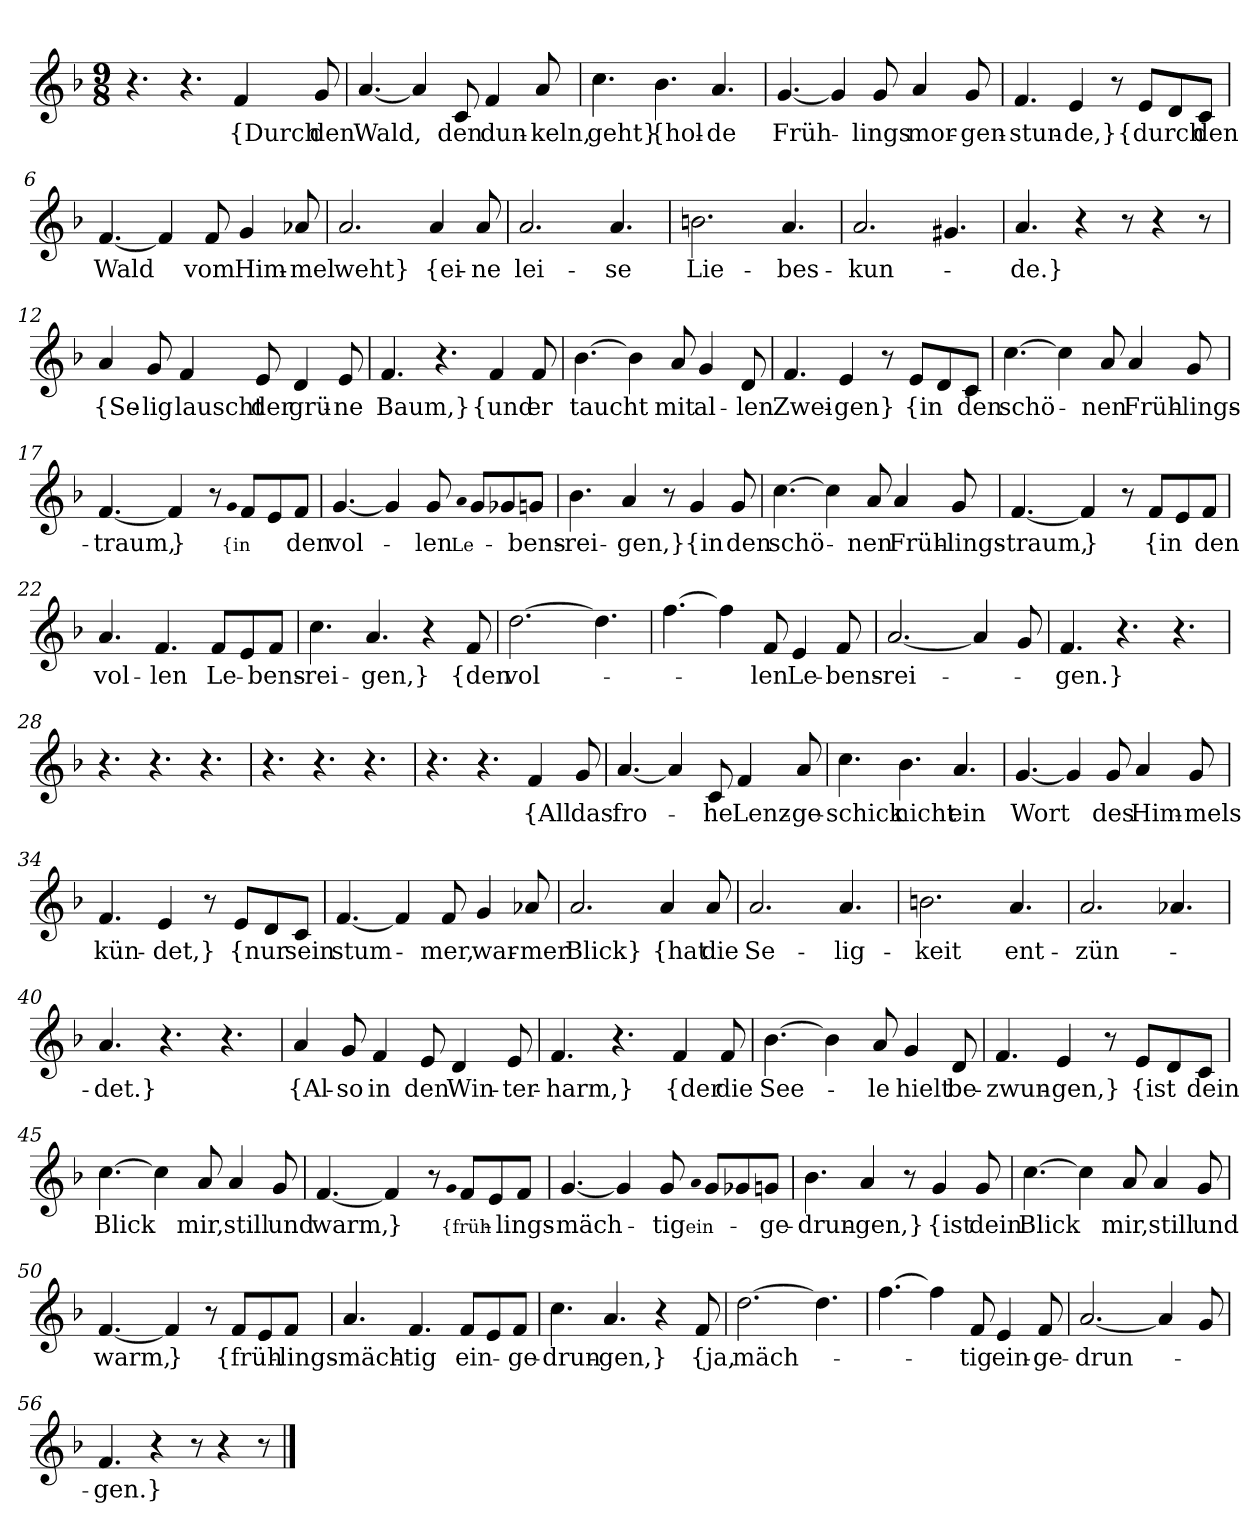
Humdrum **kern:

**kern	**text
*part1	*part1
*staff1	*staff1
*clefG2	*
*k[b-]	*
*M9/8	*
=1	=1
4.r	.
4.r	.
4f	{Durch
8g	den
=2	=2
[4.a	Wald,
4a]	.
8c	den
4f	dun-
8a	-keln,
=3	=3
4.cc	geht}
4.b-	{hol-
4.a	-de
=4	=4
[4.g	Früh-
4g]	.
8g	-lings
4a	mor-
8g	-gen-
=5	=5
4.f	-stun-
4e	-de,}
8r	.
8e/L	{durch
8d/	.
8c/J	den
=6	=6
[4.f	Wald
4f]	.
8f	vom
4g	Him-
8a-X	-mel
=7	=7
2.a	weht}
4a	{ei-
8a	-ne
=8	=8
2.a	lei-
4.a	-se
=9	=9
2.bn	Lie-
4.a	-bes-
=10	=10
2.a	-kun-
4.g#X	.
=11	=11
4.a	-de.}
4r	.
8r	.
4r	.
8r	.
=12	=12
4a	{Se-
8g	-lig
4f	lauscht
8e	der
4d	grü-
8e	-ne
=13	=13
4.f	Baum,}
4.r	.
4f	{und
8f	er
=14	=14
[4.b-	taucht
4b-]	.
8a	mit
4g	al-
8d	-len
=15	=15
4.f	Zwei-
4e	-gen}
8r	.
8e/L	{in
8d/	.
8c/J	den
=16	=16
[4.cc	schö-
4cc]	.
8a	-nen
4a	Früh-
8g	-lings-
=17	=17
[4.f	-traum,
4f]	}
8r	.
qg	{in
8f/L	.
8e/	.
8f/J	den
=18	=18
[4.g	vol-
4g]	.
8g	-len
qa	Le-
8g/L	.
8g-X/	.
8gn/J	-bens-
=19	=19
4.b-	-rei-
4a	-gen,}
8r	.
4g	{in
8g	den
=20	=20
[4.cc	schö-
4cc]	.
8a	-nen
4a	Früh-
8g	-lings-
=21	=21
[4.f	-traum,
4f]	}
8r	.
8f/L	{in
8e/	.
8f/J	den
=22	=22
4.a	vol-
4.f	-len
8f/L	Le-
8e/	.
8f/J	-bens-
=23	=23
4.cc	-rei-
4.a	-gen,}
4r	.
8f	{den
=24	=24
[2.dd	vol-
4.dd]	.
=25	=25
[4.ff	.
4ff]	.
8f	-len
4e	Le-
8f	-bens-
=26	=26
[2.a	-rei-
4a]	.
8g	.
=27	=27
4.f	-gen.}
4.r	.
4.r	.
=28	=28
4.r	.
4.r	.
4.r	.
=29	=29
4.r	.
4.r	.
4.r	.
=30	=30
4.r	.
4.r	.
4f	{All
8g	das
=31	=31
[4.a	fro-
4a]	.
8c	-he
4f	Lenz-
8a	-ge-
=32	=32
4.cc	-schick
4.b-	nicht
4.a	ein
=33	=33
[4.g	Wort
4g]	.
8g	des
4a	Him-
8g	-mels
=34	=34
4.f	kün-
4e	-det,}
8r	.
8e/L	{nur
8d/	.
8c/J	sein
=35	=35
[4.f	stum-
4f]	.
8f	-mer,
4g	war-
8a-X	-mer
=36	=36
2.a	Blick}
4a	{hat
8a	die
=37	=37
2.a	Se-
4.a	-lig-
=38	=38
2.bn	-keit
4.a	ent-
=39	=39
2.a	-zün-
4.a-X	.
=40	=40
4.a	-det.}
4.r	.
4.r	.
=41	=41
4a	{Al-
8g	-so
4f	in
8e	den
4d	Win-
8e	-ter-
=42	=42
4.f	-harm,}
4.r	.
4f	{der
8f	die
=43	=43
[4.b-	See-
4b-]	.
8a	-le
4g	hielt
8d	be-
=44	=44
4.f	-zwun-
4e	-gen,}
8r	.
8e/L	{ist
8d/	.
8c/J	dein
=45	=45
[4.cc	Blick
4cc]	.
8a	mir,
4a	still
8g	und
=46	=46
[4.f	warm,
4f]	}
8r	.
qg	{früh-
8f/L	.
8e/	.
8f/J	-lings-
=47	=47
[4.g	-mäch-
4g]	.
8g	-tig
qa	ein-
8g/L	.
8g-X/	.
8gn/J	-ge-
=48	=48
4.b-	-drun-
4a	-gen,}
8r	.
4g	{ist
8g	dein
=49	=49
[4.cc	Blick
4cc]	.
8a	mir,
4a	still
8g	und
=50	=50
[4.f	warm,
4f]	}
8r	.
8f/L	{früh-
8e/	.
8f/J	-lings-
=51	=51
4.a	-mäch-
4.f	-tig
8f/L	ein-
8e/	.
8f/J	-ge-
=52	=52
4.cc	-drun-
4.a	-gen,}
4r	.
8f	{ja,
=53	=53
[2.dd	mäch-
4.dd]	.
=54	=54
[4.ff	.
4ff]	.
8f	-tig
4e	ein-
8f	-ge-
=55	=55
[2.a	-drun-
4a]	.
8g	.
=56	=56
4.f	-gen.}
4r	.
8r	.
4r	.
8r	.
==	==
*-	*-
